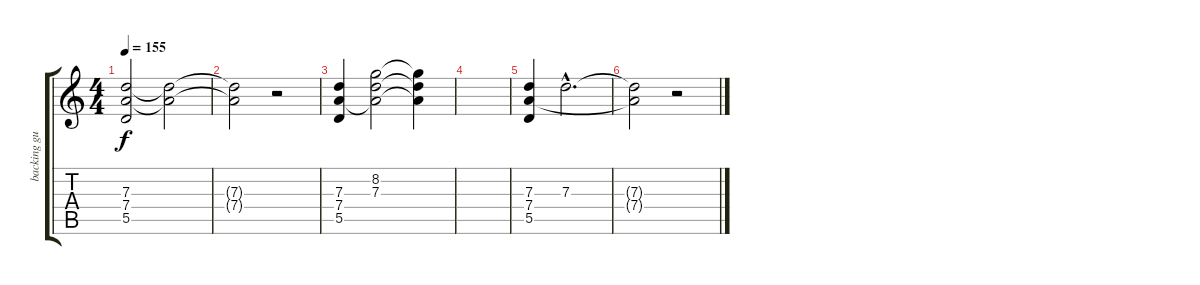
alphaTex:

\track ("backing guitar" "backing gu") {instrument distortionguitar}
\staff {score tabs}
\tuning (E4 B3 G3 D3 A2 E2) {hide}
\ts (4 4)
\tempo 155
\clef g2
\ks c
(7.3 7.4 5.5).2{dy f} (7.3{t} 7.4{t}).2 |
(7.3{t} 7.4{t}).2 r.2 |
(7.3 7.4 5.5).4 (8.2 7.3 7.4{t}).2 (8.2{t} 7.3{t} 7.4{t}).4 |
|
(7.3 7.4 5.5).4 7.3{hac}.2{d} |
(7.3{t} 7.4{t}).2 r.2
